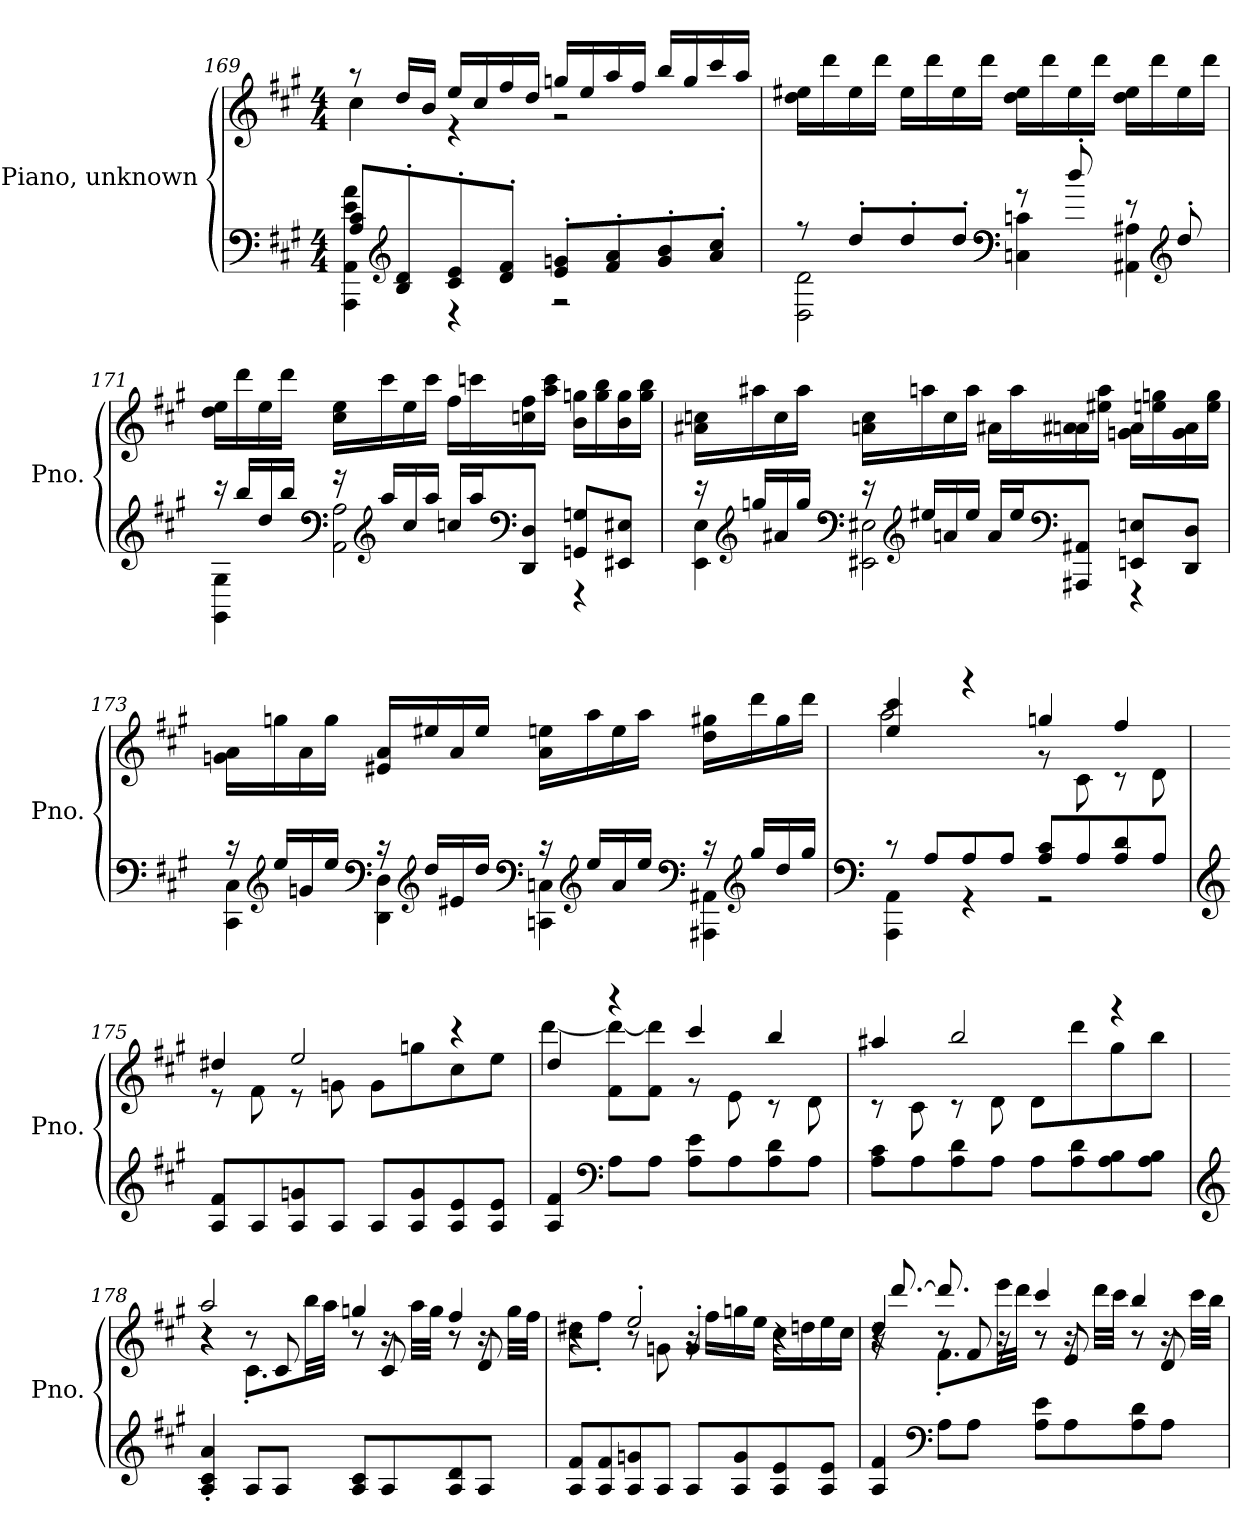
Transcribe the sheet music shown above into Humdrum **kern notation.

**kern	**kern
*part1	*part1
*staff2	*staff1
*I"Piano, unknown	*
*I'Pno.	*
*clefF4	*clefG2
*k[f#c#g#]	*k[f#c#g#]
*M4/4	*M4/4
=169	=169
*^	*^
8A/ 8c#/L	4AAA\ 4AA\ 4e\ 4a\	8r	4cc#\
*clefG2	*	*	*
8B/' 8d/'	.	16dd/LL	.
.	.	16b/JJ	.
8c#/' 8e/'	4r	16ee/LL	4r
.	.	16cc#/	.
8d/' 8f#/'J	.	16ff#/	.
.	.	16dd/JJ	.
8e/' 8gn/'L	2r	16ggn/LL	2r
.	.	16ee/	.
8f#/' 8a/'	.	16aa/	.
.	.	16ff#/JJ	.
8g/' 8b/'	.	16bb/LL	.
.	.	16gg/	.
8a/' 8cc#/'J	.	16ccc#/	.
.	.	16aa/JJ	.
*	*	*v	*v
!!LO:LB:g=z
=170	=170	=170
8r	2D\ 2d\	16dd\ 16ee#X\LL
.	.	16ddd\
8dd'/L	.	16ee#\
.	.	16ddd\JJ
8dd'/	.	16ee#\LL
.	.	16ddd\
8dd'/J	.	16ee#\
.	.	16ddd\JJ
*clefF4	*	*
8r	4Cn\ 4cn\	16dd\ 16ee#\LL
.	.	16ddd\
8dd'/	.	16ee#\
.	.	16ddd\JJ
8r	4AA#X\ 4A#X\	16dd\ 16ee#\LL
.	.	16ddd\
*clefG2	*	*
8dd'/	.	16ee#\
.	.	16ddd\JJ
=171	=171	=171
16r	4GG#\ 4G#\	16dd\ 16ee\LL
16bb/LL	.	16ddd\
16dd/	.	16ee\
16bb/JJ	.	16ddd\JJ
*clefF4	*	*
16r	2AA\ 2A\	16cc#\ 16ee\LL
*clefG2	*	*
16aa/LL	.	16ccc#\
16cc#/	.	16ee\
16aa/JJ	.	16ccc#\JJ
16ccn/LL	.	16ff#\LL
16aa/J	.	16cccn\
*clefF4	*	*
8DD/ 8D/J	.	16ccn\ 16ff#\
.	.	16aa\ 16ccc\JJ
8GGn/ 8Gn/L	4r	16b\ 16ggn\LL
.	.	16gg\ 16bb\
8EE#X/ 8E#X/J	.	16b\ 16gg\
.	.	16gg\ 16bb\JJ
!!LO:PB:g=z
=172	=172	=172
16r	4EE\ 4E\	16a#X\ 16ccn\LL
*clefG2	*	*
16ggn/LL	.	16aa#X\
16a#X/	.	16cc\
16gg/JJ	.	16aa#\JJ
*clefF4	*	*
16r	2EE#X\ 2E#X\	16an\ 16cc\LL
*clefG2	*	*
16ee#X/LL	.	16aan\
16an/	.	16cc\
16ee#/JJ	.	16aa\JJ
16a/LL	.	16a#X\LL
16ee#/J	.	16aa\
*clefF4	*	*
8AAA#X/ 8AA#X/J	.	16an\ 16a#X\
.	.	16ee#X\ 16aa\JJ
8EEn/ 8En/L	4r	16gn\ 16a#\LL
.	.	16een\ 16ggn\
8DD/ 8D/J	.	16g\ 16a#\
.	.	16ee\ 16gg\JJ
!!LO:LB:g=z
=173	=173	=173
16r	4CC#\ 4C#\	16gn\ 16a\LL
*clefG2	*	*
16ee/LL	.	16ggn\
16gn/	.	16a\
16ee/JJ	.	16gg\JJ
*clefF4	*	*
16r	4DD\ 4D\	16e#X/ 16a/LL
*clefG2	*	*
16dd/LL	.	16ee#X/
16e#X/	.	16a/
16dd/JJ	.	16ee#/JJ
*clefF4	*	*
16r	4CCn\ 4Cn\	16a\ 16een\LL
*clefG2	*	*
16ee/LL	.	16aa\
16a/	.	16ee\
16ee/JJ	.	16aa\JJ
*clefF4	*	*
16r	4AAA#X\ 4AA#X\	16dd\ 16gg#X\LL
*clefG2	*	*
16gg#/LL	.	16ddd\
16dd/	.	16gg#\
16gg#/JJ	.	16ddd\JJ
=174	=174	=174
*clefF4	*	*
*	*	*^
8r	4AAA\ 4AA\	4ee/ 4ccc#/	2aa\
8A/L	.	.	.
8A/	4r	4r	.
8A/J	.	.	.
8A/ 8c#/L	2r	4ggn/	8r
8A/	.	.	8c#\
8A/ 8d/	.	4ff#/	8r
8A/J	.	.	8d\
*v	*v	*	*
!!LO:LB:g=z	!!
=175	=175	=175
*clefG2	*	*
8A/ 8f#/L	4dd#X/	8r
8A/	.	8f#\
8A/ 8gn/	2ee/	8r
8A/J	.	8gn\
8A/L	.	8g\L
8A/ 8g/	.	8ggn\
8A/ 8e/	4r	8cc#\
8A/ 8e/J	.	8ee\J
=176	=176	=176
4A/ 4f#/	4dd/	[4ddd\
*clefF4	*	*
8A\L	4r	8f#\ 8ddd\_L
8A\J	.	8f#\ 8ddd\]J
8A\ 8e\L	4ccc#/	8r
8A\	.	8e\
8A\ 8d\	4bb/	8r
8A\J	.	8d\
=177	=177	=177
8A\ 8c#\L	4aa#X/	8r
8A\	.	8c#\
8A\ 8d\	2bb/	8r
8A\J	.	8d\
8A\L	.	8d\L
8A\ 8d\	.	8ddd\
8A\ 8B\	4r	8gg#\
8A\ 8B\J	.	8bb\J
*	*v	*v
!!LO:LB:g=z
=178	=178
*clefG2	*
*	*^
*	*	*^
4A/' 4c#/' 4a/'	2aa/	4r	4r
8A/L	.	8.c#'\L	8r
8A/J	.	.	8c#/
.	.	32bb\LL	.
.	.	32aa\JJJ	.
8A/ 8c#/L	4ggn/	8r	8r
8A/	.	16r	8c#/
.	.	32aa\LLL	.
.	.	32gg\JJJ	.
8A/ 8d/	4ff#/	8r	8r
8A/J	.	16r	8d/
.	.	32gg\LLL	.
.	.	32ff#\JJJ	.
=179	=179	=179	=179
8A/ 8f#/L	4r	8dd#X\L	2r
8A/ 8f#/	.	8ff#'\J	.
8A/ 8gn/	2ee'/	8r	.
8A/J	.	8gn\	.
8A/L	.	16r	4g'/
.	.	16ff#\LL	.
8A/ 8g/	.	16ggn\	.
.	.	16ee\JJ	.
8A/ 8e/	4r	16cc#\LL	4r
.	.	16ddn\	.
8A/ 8e/J	.	16ee\	.
.	.	16cc#\JJ	.
!!LO:LB:g=z	!!	!!
=180	=180	=180	=180
4A/ 4f#/	16r	4r	4dd/
.	[8.ddd/	.	.
*clefF4	*	*	*
8A\L	8.ddd/]	8.f#'\L	8r
8A\J	.	.	8f#/
.	16r	32eee\LL	.
.	.	32ddd\JJJ	.
8A\ 8e\L	4ccc#/	8r	8r
8A\	.	16r	8e/
.	.	32ddd\LLL	.
.	.	32ccc#\JJJ	.
8A\ 8d\	4bb/	8r	8r
8A\J	.	16r	8d/
.	.	32ccc#\LLL	.
.	.	32bb\JJJ	.
*	*v	*v	*v
=	=
*-	*-
